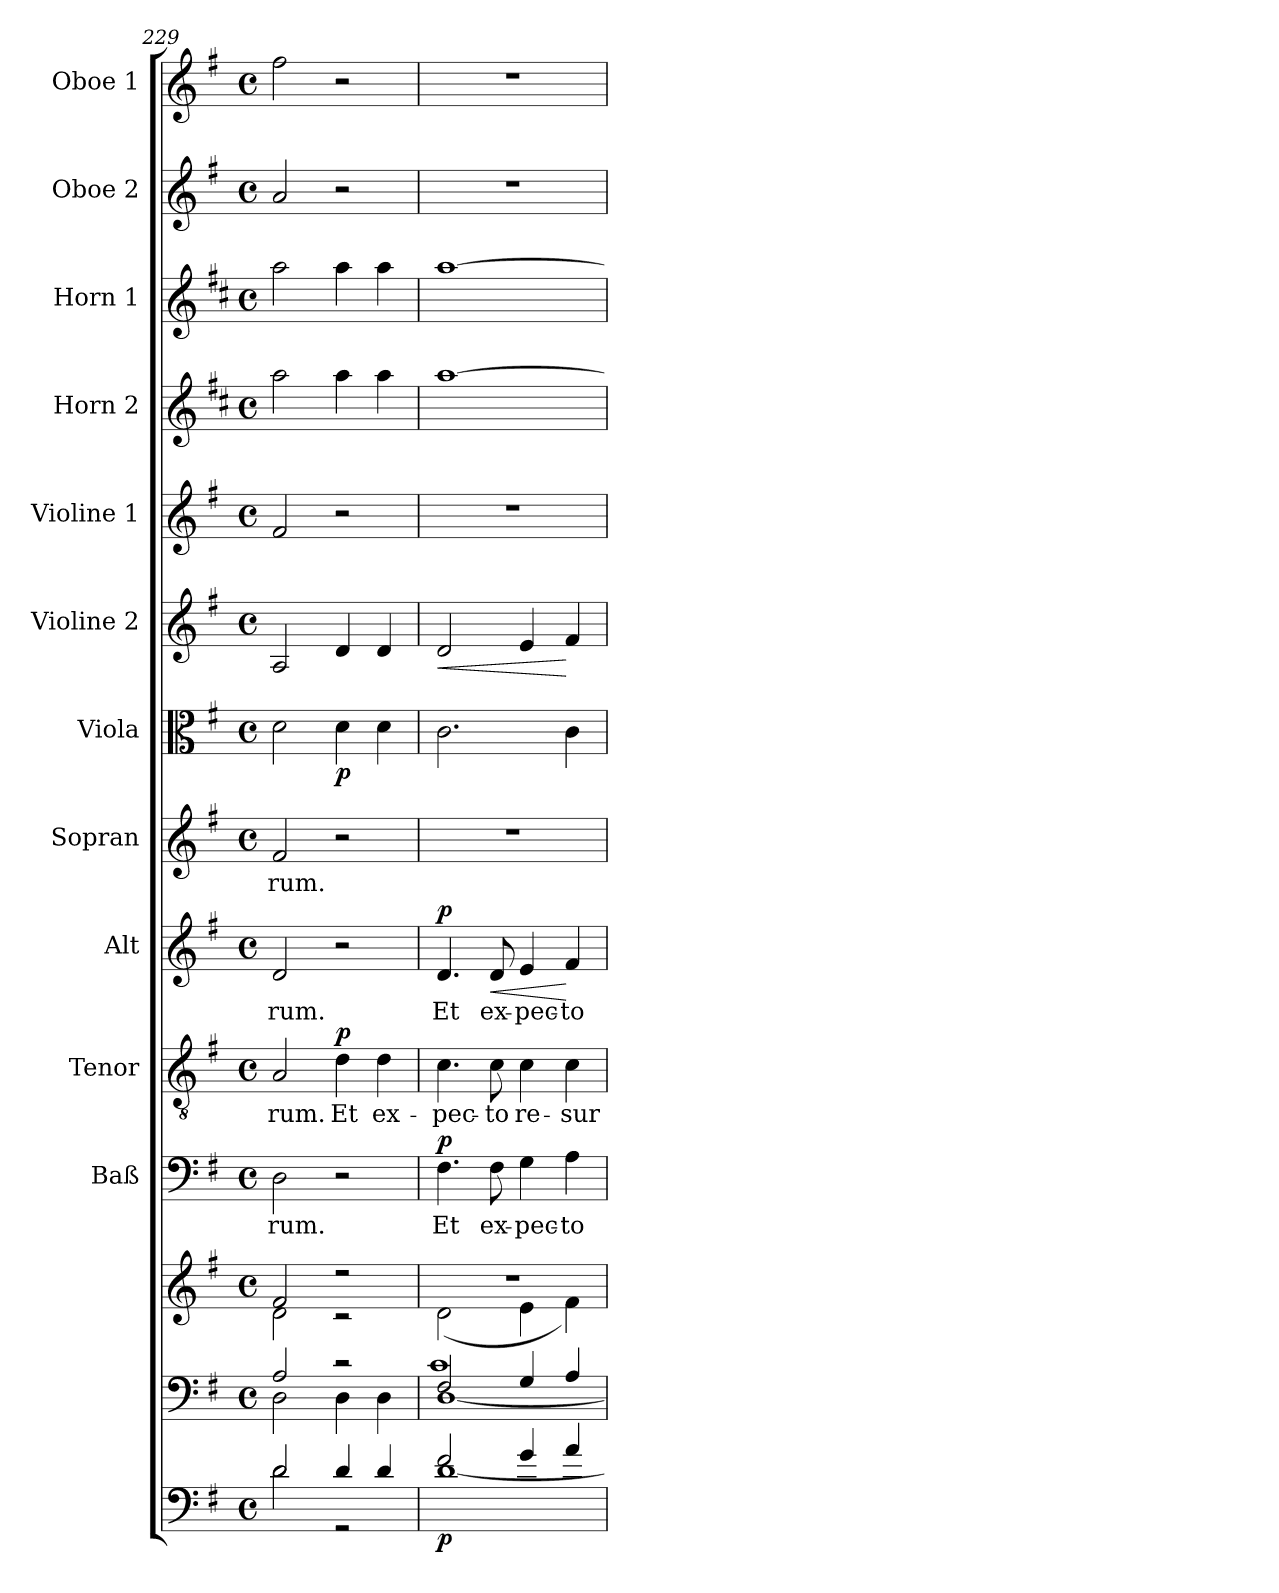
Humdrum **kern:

**kern	**dynam	**kern	**kern	**kern	**text	**dynam	**kern	**text	**dynam	**kern	**text	**dynam	**kern	**text	**kern	**dynam	**kern	**dynam	**kern	**kern	**kern	**kern	**kern
*part13	*part13	*part12	*part12	*part11	*part11	*part11	*part10	*part10	*part10	*part9	*part9	*part9	*part8	*part8	*part7	*part7	*part6	*part6	*part5	*part4	*part3	*part2	*part1
*staff14	*staff14	*staff13	*staff12	*staff11	*staff11	*staff11	*staff10	*staff10	*staff10	*staff9	*staff9	*staff9	*staff8	*staff8	*staff7	*staff7	*staff6	*staff6	*staff5	*staff4	*staff3	*staff2	*staff1
*	*	*	*	*I"Baß	*	*	*I"Tenor	*	*	*I"Alt	*	*	*I"Sopran	*	*I"Viola	*	*I"Violine 2	*	*I"Violine 1	*I"Horn 2	*I"Horn 1	*I"Oboe 2	*I"Oboe 1
*	*	*	*	*I'Baß	*	*	*I'Ten	*	*	*I'Alt	*	*	*I'Sop	*	*I'Vla.	*	*I'Vln. 2	*	*I'Vln. 1	*I'Hrn. 2	*I'Hrn. 1	*I'Ob. 2	*I'Ob. 1
!!LO:PB:g=z
*clefF4	*	*clefF4	*clefG2	*clefF4	*	*	*clefGv2	*	*	*clefG2	*	*	*clefG2	*	*clefC3	*	*clefG2	*	*clefG2	*clefG2	*clefG2	*clefG2	*clefG2
*ITrd7c12	*	*	*	*	*	*	*	*	*	*	*	*	*	*	*	*	*	*	*	*ITrd4c7	*ITrd4c7	*	*
*k[f#]	*	*k[f#]	*k[f#]	*k[f#]	*	*	*k[f#]	*	*	*k[f#]	*	*	*k[f#]	*	*k[f#]	*	*k[f#]	*	*k[f#]	*k[f#]	*k[f#]	*k[f#]	*k[f#]
*G:	*	*G:	*G:	*G:	*	*	*G:	*	*	*G:	*	*	*G:	*	*G:	*	*G:	*	*G:	*G:	*G:	*G:	*G:
*M4/4	*	*M4/4	*M4/4	*M4/4	*	*	*M4/4	*	*	*M4/4	*	*	*M4/4	*	*M4/4	*	*M4/4	*	*M4/4	*M4/4	*M4/4	*M4/4	*M4/4
*met(c)	*	*met(c)	*met(c)	*met(c)	*	*	*met(c)	*	*	*met(c)	*	*	*met(c)	*	*met(c)	*	*met(c)	*	*met(c)	*met(c)	*met(c)	*met(c)	*met(c)
=229	=229	=229	=229	=229	=229	=229	=229	=229	=229	=229	=229	=229	=229	=229	=229	=229	=229	=229	=229	=229	=229	=229	=229
*^	*	*^	*^	*	*	*	*	*	*	*	*	*	*	*	*	*	*	*	*	*	*	*	*
!	!	!	!	!	!	!	!	!LO:LY:b	!	!	!LO:LY:b	!	!	!LO:LY:b	!	!	!LO:LY:b	!	!	!	!	!	!	!	!	!
2D/	2D\	.	2A/	2D\	2f#/	2d\	2D\	-rum.	.	2A/	-rum.	.	2d/	-rum.	.	2f#/	-rum.	2d\	.	2A/	.	2f#/	2dd\	2dd\	2a/	2ff#\
!	!	!	!	!	!	!	!	!	!	!	!LO:LY:b	!LO:DY:a	!	!	!	!	!	!	!LO:DY:b	!	!	!	!	!	!	!
4D/	2rGG	.	2rc	4D\	2r	2r	2r	.	.	4d\	Et	p	2r	.	.	2r	.	4d\	p	4d/	.	2r	4dd\	4dd\	2r	2r
!	!	!	!	!	!	!	!	!	!	!	!LO:LY:b	!	!	!	!	!	!	!	!	!	!	!	!	!	!	!
4D/	.	.	.	4D\	.	.	.	.	.	4d\	ex-	.	.	.	.	.	.	4d\	.	4d/	.	.	4dd\	4dd\	.	.
=230	=230	=230	=230	=230	=230	=230	=230	=230	=230	=230	=230	=230	=230	=230	=230	=230	=230	=230	=230	=230	=230	=230	=230	=230	=230	=230
*	*	*	*	*^	*	*	*	*	*	*	*	*	*	*	*	*	*	*	*	*	*	*	*	*	*	*
!	!	!LO:DY:b	!	!	!	!	!	!	!LO:LY:b	!LO:DY:a	!	!LO:LY:b	!	!	!LO:LY:b	!LO:DY:a	!	!	!	!	!	!LO:HP:b	!	!	!	!	!
2F#/	[<1D	p	2F#/	[<1D	1c	1rdd	(>2d\	4.F#\	Et	p	4.c\	-pec-	.	4.d/	Et	p	1r	.	2.c\	.	2d/	<	1r	[1dd	[1dd	1r	1r
!	!	!	!	!	!	!	!	!	!LO:LY:b	!	!	!LO:LY:b	!	!	!LO:LY:b	!LO:HP:b	!	!	!	!	!	!	!	!	!	!	!
.	.	.	.	.	.	.	.	8F#\	ex-	.	8c\	-to	.	8d/	ex-	<	.	.	.	.	.	.	.	.	.	.	.
!	!	!	!	!	!	!	!	!	!LO:LY:b	!	!	!LO:LY:b	!	!	!LO:LY:b	!	!	!	!	!	!	!	!	!	!	!	!
4G/	.	.	4G/	.	.	.	4e\	4G\	-pec-	.	4c\	re-	.	4e/	-pec-	.	.	.	.	.	4e/	.	.	.	.	.	.
!	!	!	!	!	!	!	!	!	!LO:LY:b	!	!	!LO:LY:b	!	!	!LO:LY:b	!	!	!	!	!	!	!	!	!	!	!	!
4A/	.	.	4A/	.	.	.	4f#\)	4A\	-to	.	4c\	-sur-	.	4f#/	-to	[	.	.	4c\	.	4f#/	[	.	.	.	.	.
*v	*v	*	*	*	*	*	*	*	*	*	*	*	*	*	*	*	*	*	*	*	*	*	*	*	*	*	*
*	*	*v	*v	*v	*	*	*	*	*	*	*	*	*	*	*	*	*	*	*	*	*	*	*	*	*	*
*	*	*	*v	*v	*	*	*	*	*	*	*	*	*	*	*	*	*	*	*	*	*	*	*	*
=	=	=	=	=	=	=	=	=	=	=	=	=	=	=	=	=	=	=	=	=	=	=	=
*-	*-	*-	*-	*-	*-	*-	*-	*-	*-	*-	*-	*-	*-	*-	*-	*-	*-	*-	*-	*-	*-	*-	*-
